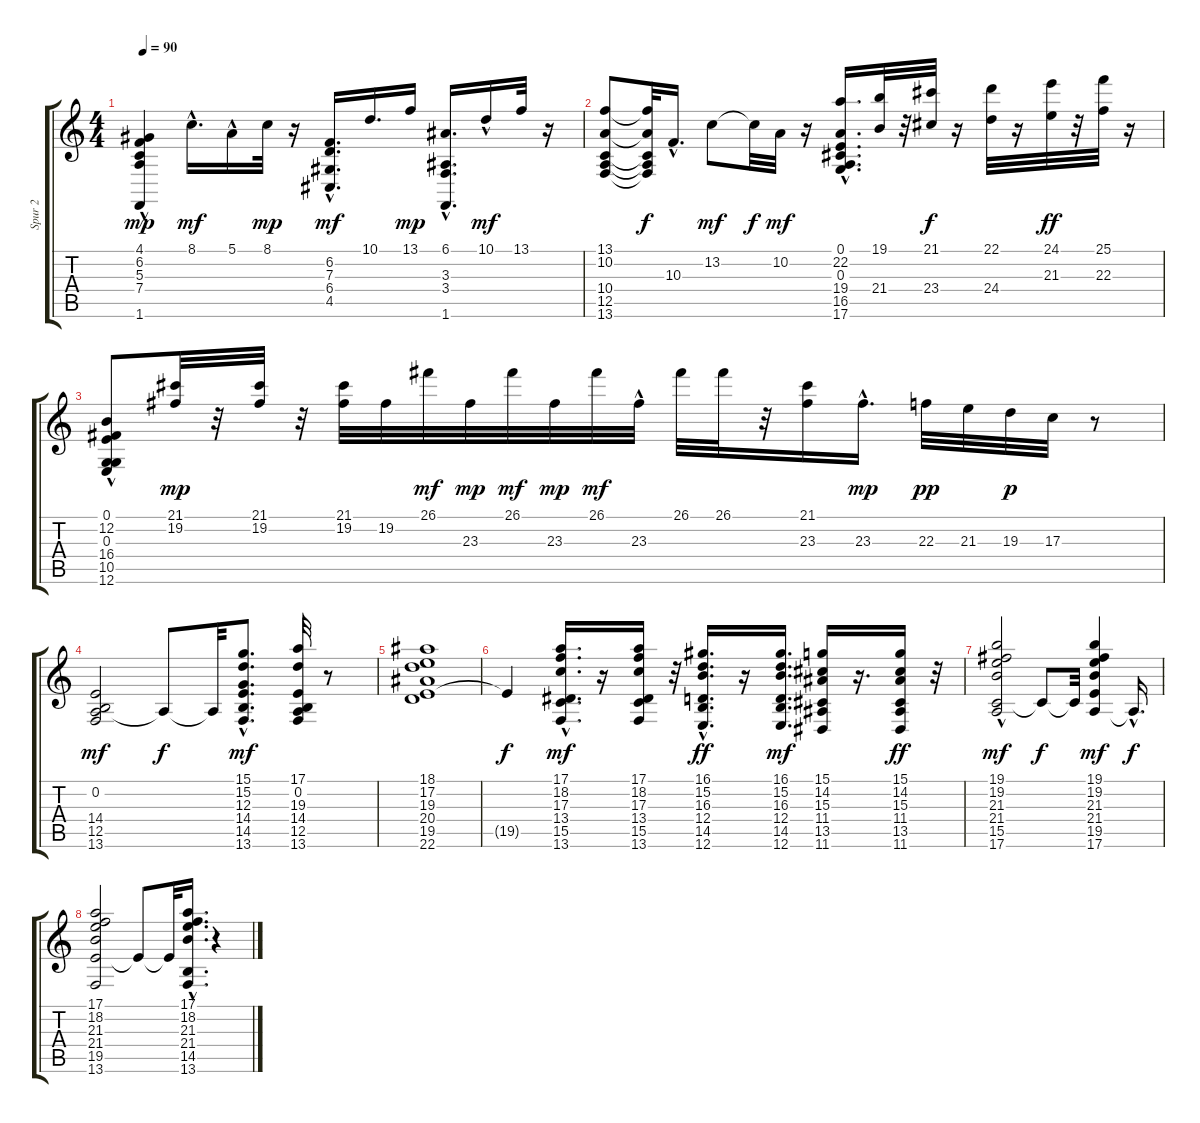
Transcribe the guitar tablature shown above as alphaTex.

\track ("Spur 2" "Spur 2") {instrument brightacousticpiano}
\staff {score tabs}
\tuning (E4 B3 G3 D3 A2 E2) {hide}
\ts (4 4)
\tempo 90
\clef g2
\ks c
(4.1{hac} 6.2 5.3 7.4 1.6).4{dy mp} 8.1{hac}.16{d dy mf} 5.1{hac}.16 8.1.32{dy mp} r.16 (6.2 7.3 6.4{hac} 4.5).16{d dy mf} 10.1.16{d} 13.1.16{dy mp} (6.1{hac} 3.3 3.4 1.6).16{d} 10.1{hac}.16{dy mf} 13.1.32 r.16 |
(13.1 10.2 10.4 12.5 13.6).8 (13.1{t} 10.2{t} 10.4{t} 12.5{t} 13.6{t}).32{dy f} 10.3{hac}.16{d} 13.2.8{dy mf} 13.2{t}.32{dy f} 10.2.32{dy mf} r.16 (0.1{hac} 22.2 0.3 19.4 16.5{hac} 17.6{hac}).16{d} (19.1 21.4).32 r.32 (21.1 23.4).32{dy f} r.16 (22.1 24.4).32 r.16 (24.1 21.3).32{dy ff} r.32 (25.1 22.3).32 r.16 |
(0.1 12.2 0.3{hac} 16.4{hac} 10.5 12.6).8 (21.1 19.2).32{dy mp} r.32 (21.1 19.2).32 r.32 (21.1 19.2).32 19.2.32 26.1.32{dy mf} 23.3.32{dy mp} 26.1.32{dy mf} 23.3.32{dy mp} 26.1.32{dy mf} 23.3{hac}.32 26.1.32 26.1.32 r.32 (21.1 23.3).16 23.3{hac}.16{d dy mp} 22.3.32{dy pp} 21.3.32 19.3.32{dy p} 17.3.32 r.8 |
(0.2 14.4 12.5 13.6).2{dy mf} 12.5{t}.8{dy f} 12.5{t}.32 (15.1 15.2 12.3{hac} 14.4 14.5 13.6).8{d dy mf} (17.1 0.2 19.3 14.4 12.5 13.6).32 r.8 |
(18.1 17.2 19.3 20.4 19.5 22.6).1 |
19.5{t}.4{dy f} (17.1{hac} 18.2{hac} 17.3{hac} 13.4 15.5{hac} 13.6).16{d dy mf} r.16 (17.1 18.2 17.3 13.4 15.5 13.6).16 r.32 (16.1 15.2 16.3 12.4 14.5{hac} 12.6).16{d dy ff} r.16 (16.1 15.2 16.3 12.4 14.5 12.6).16{d dy mf} (15.1 14.2 15.3 11.4 13.5 11.6).16 r.16{d} (15.1 14.2 15.3 11.4 13.5 11.6).16{dy ff} r.32 |
(19.1{hac} 19.2{hac} 21.3{hac} 21.4{hac} 15.5 17.6{hac}).2{dy mf} 15.5{t}.8{dy f} 15.5{t}.32 (19.1 19.2 21.3 21.4 19.5 17.6).4{dy mf} 17.6{hac t}.16{d dy f} |
(17.1 18.2 21.3 21.4 19.5 13.6).2 19.5{t}.8 19.5{t}.32 (17.1{hac} 18.2{hac} 21.3{hac} 21.4{hac} 14.5{hac} 13.6{hac}).16{d} r.4
